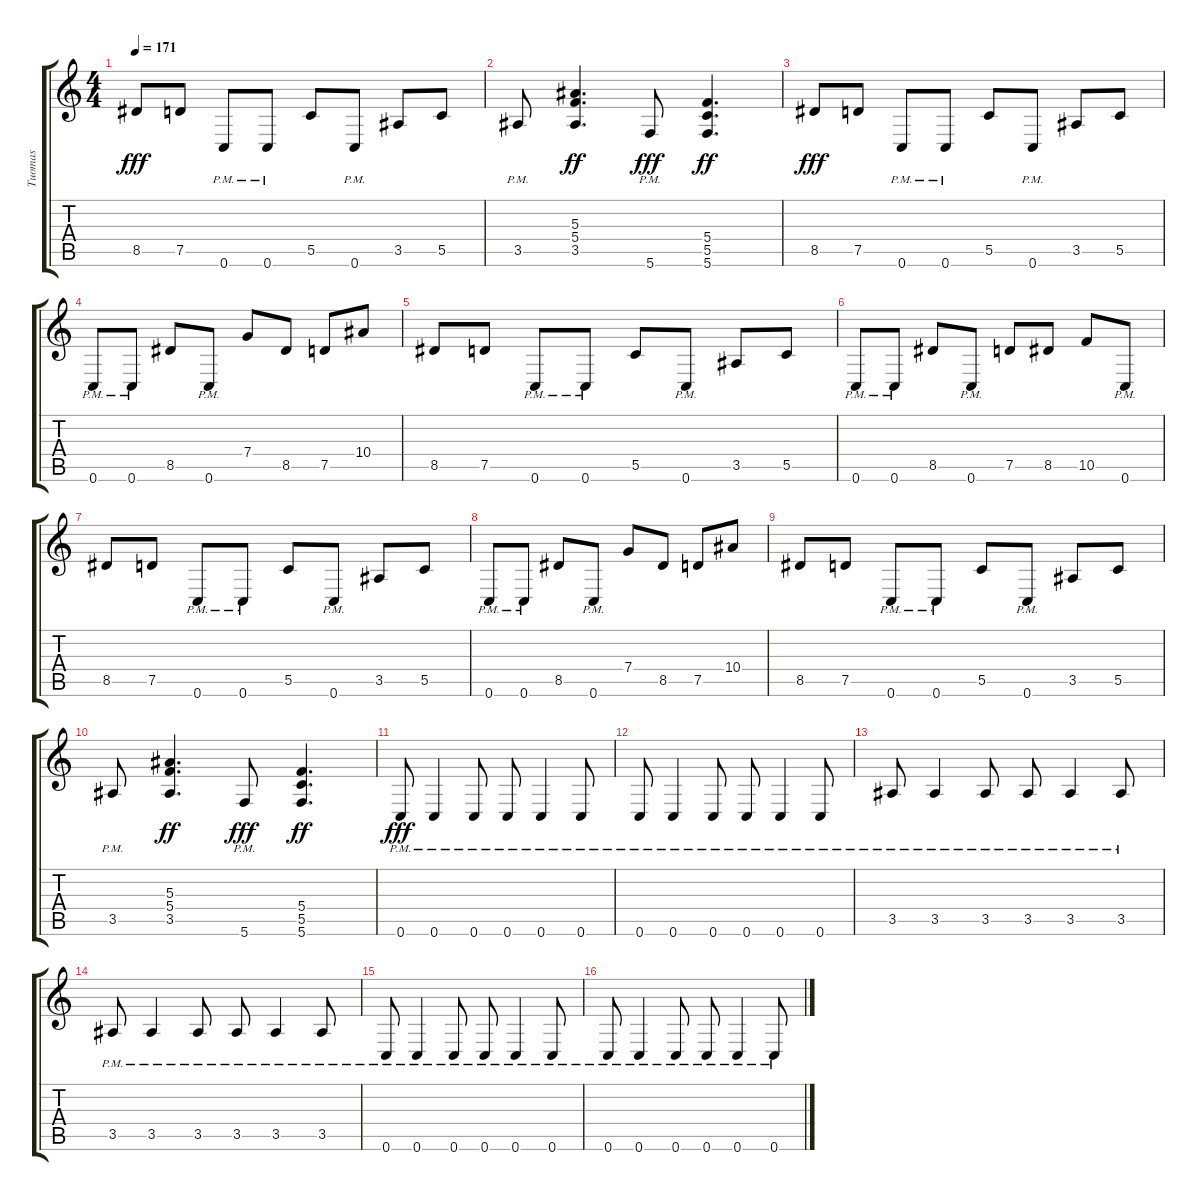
\track ("Tuomas" "Tuomas") {instrument distortionguitar}
\staff {score tabs}
\tuning (D4 A3 F3 C3 G2 C2) {hide}
\ts (4 4)
\tempo 171
\clef g2
\ks c
8.5.8{dy fff} 7.5.8 0.6{pm}.8 0.6{pm}.8 5.5.8 0.6{pm}.8 3.5.8 5.5.8 |
3.5{pm}.8 (5.3 5.4 3.5).4{d dy ff} 5.6{pm}.8{dy fff} (5.4 5.5 5.6).4{d dy ff} |
8.5.8{dy fff} 7.5.8 0.6{pm}.8 0.6{pm}.8 5.5.8 0.6{pm}.8 3.5.8 5.5.8 |
0.6{pm}.8 0.6{pm}.8 8.5.8 0.6{pm}.8 7.4.8 8.5.8 7.5.8 10.4.8 |
8.5.8 7.5.8 0.6{pm}.8 0.6{pm}.8 5.5.8 0.6{pm}.8 3.5.8 5.5.8 |
0.6{pm}.8 0.6{pm}.8 8.5.8 0.6{pm}.8 7.5.8 8.5.8 10.5.8 0.6{pm}.8 |
8.5.8 7.5.8 0.6{pm}.8 0.6{pm}.8 5.5.8 0.6{pm}.8 3.5.8 5.5.8 |
0.6{pm}.8 0.6{pm}.8 8.5.8 0.6{pm}.8 7.4.8 8.5.8 7.5.8 10.4.8 |
8.5.8 7.5.8 0.6{pm}.8 0.6{pm}.8 5.5.8 0.6{pm}.8 3.5.8 5.5.8 |
3.5{pm}.8 (5.3 5.4 3.5).4{d dy ff} 5.6{pm}.8{dy fff} (5.4 5.5 5.6).4{d dy ff} |
0.6{pm}.8{dy fff} 0.6{pm}.4 0.6{pm}.8 0.6{pm}.8 0.6{pm}.4 0.6{pm}.8 |
0.6{pm}.8 0.6{pm}.4 0.6{pm}.8 0.6{pm}.8 0.6{pm}.4 0.6{pm}.8 |
3.5{pm}.8 3.5{pm}.4 3.5{pm}.8 3.5{pm}.8 3.5{pm}.4 3.5{pm}.8 |
3.5{pm}.8 3.5{pm}.4 3.5{pm}.8 3.5{pm}.8 3.5{pm}.4 3.5{pm}.8 |
0.6{pm}.8 0.6{pm}.4 0.6{pm}.8 0.6{pm}.8 0.6{pm}.4 0.6{pm}.8 |
0.6{pm}.8 0.6{pm}.4 0.6{pm}.8 0.6{pm}.8 0.6{pm}.4 0.6{pm}.8
